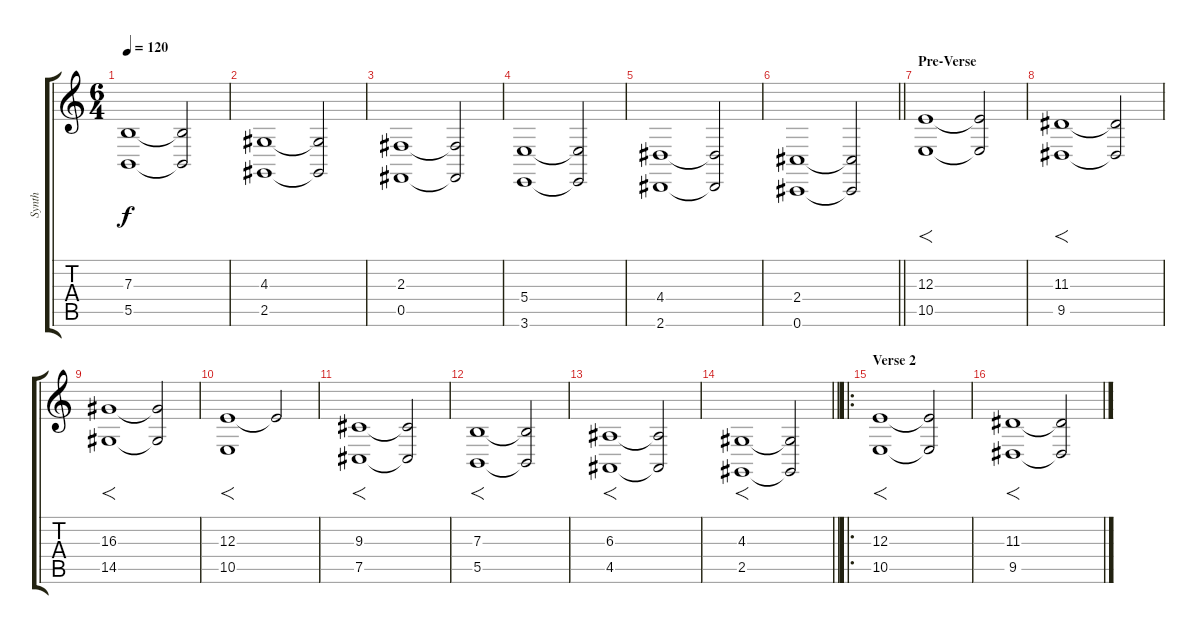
\track ("Synth" "Synth") {instrument stringensemble1}
\staff {score tabs}
\tuning (Db4 Ab3 E3 B2 Gb2 Db2) {hide}
\ts (6 4)
\tempo 120
\clef g2
\ks c
(7.3 5.5).1{dy f} (7.3{t} 5.5{t}).2 |
(4.3 2.5).1 (4.3{t} 2.5{t}).2 |
(2.3 0.5).1 (2.3{t} 0.5{t}).2 |
(5.4 3.6).1 (5.4{t} 3.6{t}).2 |
(4.4 2.6).1 (4.4{t} 2.6{t}).2 |
\barLineRight lightlight
(2.4 0.6).1 (2.4{t} 0.6{t}).2 |
\section ("" "Pre-Verse")
(12.3 10.5).1{f} (12.3{t} 10.5{t}).2 |
(11.3 9.5).1{f} (11.3{t} 9.5{t}).2 |
(16.3 14.5).1{f} (16.3{t} 14.5{t}).2 |
(12.3 10.5).1{f} 12.3{t}.2 |
(9.3 7.5).1{f} (9.3{t} 7.5{t}).2 |
(7.3 5.5).1{f} (7.3{t} 5.5{t}).2 |
(6.3 4.5).1{f} (6.3{t} 4.5{t}).2 |
\barLineRight lightlight
(4.3 2.5).1{f} (4.3{t} 2.5{t}).2 |
\ro
\section ("" "Verse 2")
(12.3 10.5).1{f} (12.3{t} 10.5{t}).2 |
(11.3 9.5).1{f} (11.3{t} 9.5{t}).2
